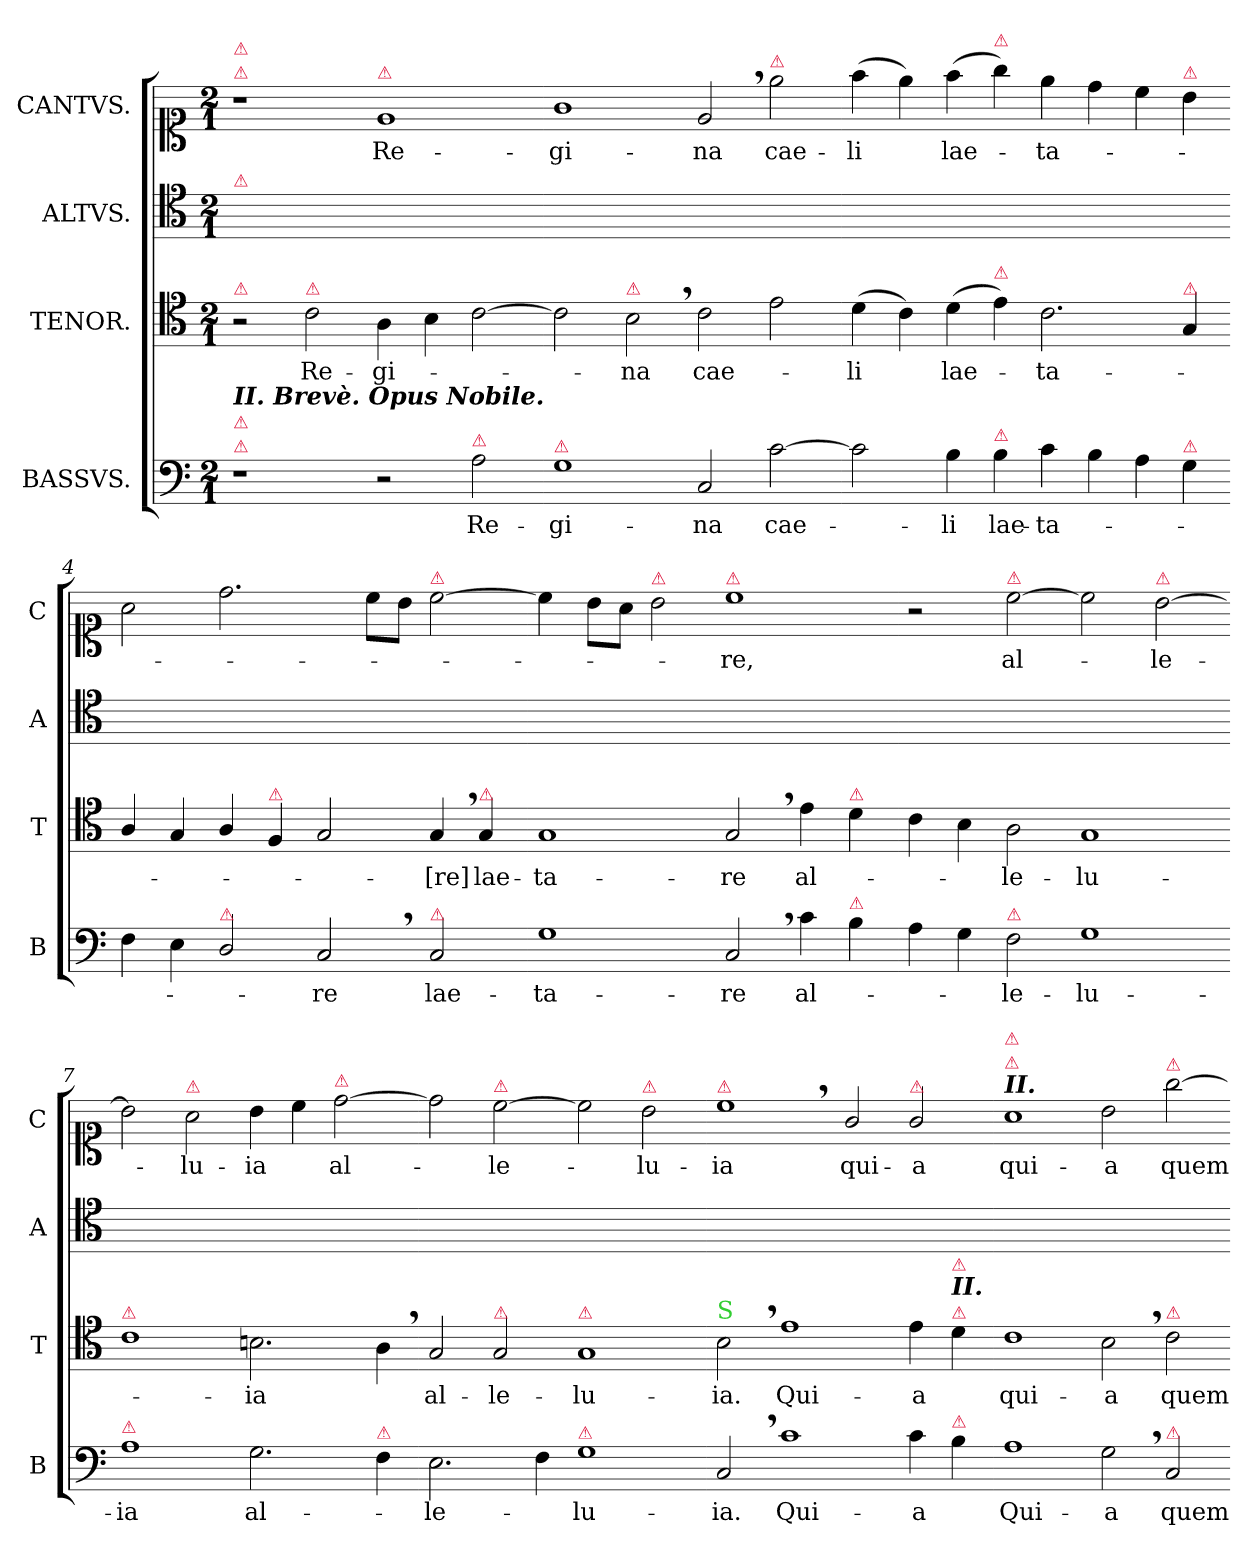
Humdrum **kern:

**kern	**text	**kern	**text	**kern	**kern	**text
*part4	*part4	*part3	*part3	*part2	*part1	*part1
*staff4	*staff4	*staff3	*staff3	*staff2	*staff1	*staff1
*I"BASSVS.	*	*I"TENOR.	*	*I"ALTVS.	*I"CANTVS.	*
*I'B	*	*I'T	*	*I'A	*I'C	*
*clefF4	*	*clefC4	*	*clefC4	*clefC1	*
*k[]	*	*k[]	*	*k[]	*k[]	*
*M2/1	*	*M2/1	*	*M2/1	*M2/1	*
=1	=1	=1	=1	=1	=1	=1
!	!	!	!	!	!LO:TX:a:color=crimson:t=⚠	!
!	!	!	!	!	!LO:TX:a:color=crimson:t=⚠	!
!	!	!	!	!LO:TX:a:color=crimson:t=⚠	!	!
!	!	!LO:TX:a:color=crimson:t=⚠	!	!	!	!
!LO:TX:a:color=crimson:t=⚠	!	!	!	!	!	!
!LO:TX:a:color=crimson:t=⚠	!	!	!	!	!	!
!LO:TX:a:Bi:t=II. Brevè. Opus Nobile.	!	!	!	!	!	!
1r	.	2r	.	0ryy	1r	.
!	!	!LO:TX:a:color=crimson:t=⚠	!	!	!	!
.	.	2c\	Re-	.	.	.
!	!	!	!	!	!LO:TX:a:color=crimson:t=⚠	!
2r	.	4A\	-gi-	.	1e	Re-
.	.	4B\	.	.	.	.
!LO:TX:a:color=crimson:t=⚠	!	!	!	!	!	!
2A\	Re-	[2c\	.	.	.	.
=2-	=2-	=2-	=2-	=2-	=2-	=2-
!LO:TX:a:color=crimson:t=⚠	!	!	!	!	!	!
1G	-gi-	2c\]	.	0ryy	1g	-gi-
!	!	!LO:TX:a:color=crimson:t=⚠	!	!	!	!
.	.	2B,\	-na	.	.	.
2C/	-na	2c\	cae-	.	2e,/	-na
!	!	!	!	!	!LO:TX:a:color=crimson:t=⚠	!
[2c\	cae-	2e\	.	.	2ee\	cae-
=3-	=3-	=3-	=3-	=3-	=3-	=3-
2c\]	.	(>4d\	-li	0ryy	(>4ff\	-li
.	.	4c\)	.	.	4ee\)	.
4B\	-li	(>4d\	lae-	.	(>4ff\	lae-
!	!	!	!	!	!LO:TX:a:color=crimson:t=⚠	!
!	!	!LO:TX:a:color=crimson:t=⚠	!	!	!	!
!LO:TX:a:color=crimson:t=⚠	!	!	!	!	!	!
4B\	lae-	4e\)	.	.	4gg\)	.
4c\	-ta-	2.c\	-ta-	.	4ee\	-ta-
4B\	.	.	.	.	4dd\	.
4A\	.	.	.	.	4cc\	.
!	!	!	!	!	!LO:TX:a:color=crimson:t=⚠	!
!	!	!LO:TX:a:color=crimson:t=⚠	!	!	!	!
!LO:TX:a:color=crimson:t=⚠	!	!	!	!	!	!
4G\	.	4G/	.	.	4b\	.
=4-	=4-	=4-	=4-	=4-	=4-	=4-
4F\	.	4A/	.	0ryy	2a\	.
4E\	.	4G/	.	.	.	.
!LO:TX:a:color=crimson:t=⚠	!	!	!	!	!	!
2D/	.	4A/	.	.	2.dd\	.
!	!	!LO:TX:a:color=crimson:t=⚠	!	!	!	!
.	.	4F/	.	.	.	.
2C,/	-re	2G/	.	.	.	.
.	.	.	.	.	8cc\L	.
.	.	.	.	.	8b\J	.
!	!	!	!	!	!LO:TX:a:color=crimson:t=⚠	!
!LO:TX:a:color=crimson:t=⚠	!	!	!	!	!	!
2C/	lae-	4G,/	-[re]	.	[2cc\	.
!	!	!LO:TX:a:color=crimson:t=⚠	!	!	!	!
.	.	4G/	lae-	.	.	.
=5-	=5-	=5-	=5-	=5-	=5-	=5-
1G	-ta-	1G	-ta-	0ryy	4cc!\]	.
.	.	.	.	.	8b\L	.
.	.	.	.	.	8a\J	.
!	!	!	!	!	!LO:TX:a:color=crimson:t=⚠	!
.	.	.	.	.	2b\	.
!	!	!	!	!	!LO:TX:a:color=crimson:t=⚠	!
2C,/	-re	2G,/	-re	.	1cc	-re,
4c\	al-	4e\	al-	.	.	.
!	!	!LO:TX:a:color=crimson:t=⚠	!	!	!	!
!LO:TX:a:color=crimson:t=⚠	!	!	!	!	!	!
4B\	.	4d\	.	.	.	.
=6-	=6-	=6-	=6-	=6-	=6-	=6-
4A\	.	4c\	.	0ryy	2r	.
4G\	.	4B\	.	.	.	.
!	!	!	!	!	!LO:TX:a:color=crimson:t=⚠	!
!LO:TX:a:color=crimson:t=⚠	!	!	!	!	!	!
2F\	-le-	2A\	-le-	.	[2cc\	al-
1G	-lu-	1G	-lu-	.	2cc\]	.
!	!	!	!	!	!LO:TX:a:color=crimson:t=⚠	!
.	.	.	.	.	[2b\	-le-
=7-	=7-	=7-	=7-	=7-	=7-	=7-
!	!	!LO:TX:a:color=crimson:t=⚠	!	!	!	!
!LO:TX:a:color=crimson:t=⚠	!	!	!	!	!	!
1A	-ia	1c	.	0ryy	2b\]	.
!	!	!	!	!	!LO:TX:a:color=crimson:t=⚠	!
.	.	.	.	.	2a\	-lu-
2.G\	al-	2.Bn\	-ia	.	4b\	-ia
.	.	.	.	.	4cc\	.
!	!	!	!	!	!LO:TX:a:color=crimson:t=⚠	!
.	.	.	.	.	[2dd\	al-
!LO:TX:a:color=crimson:t=⚠	!	!	!	!	!	!
4F\	.	4A,\	.	.	.	.
=8-	=8-	=8-	=8-	=8-	=8-	=8-
2.E\	-le-	2G/	al-	0ryy	2dd\]	.
!	!	!	!	!	!LO:TX:a:color=crimson:t=⚠	!
!	!	!LO:TX:a:color=crimson:t=⚠	!	!	!	!
.	.	2G/	-le-	.	[2cc\	-le-
4F\	.	.	.	.	.	.
!	!	!LO:TX:a:color=crimson:t=⚠	!	!	!	!
!LO:TX:a:color=crimson:t=⚠	!	!	!	!	!	!
1G	-lu-	1G	-lu-	.	2cc\]	.
!	!	!	!	!	!LO:TX:a:color=crimson:t=⚠	!
.	.	.	.	.	2b\	-lu-
=9-	=9-	=9-	=9-	=9-	=9-	=9-
!	!	!	!	!	!LO:TX:a:color=crimson:t=⚠	!
!	!	!LO:TX:a:color=limegreen:t=S	!	!	!	!
2C,/	-ia.	2B,\	-ia.	0ryy	1cc,	-ia
1c	Qui-	1e	Qui-	.	.	.
.	.	.	.	.	2g/	qui-
!	!	!	!	!	!LO:TX:a:color=crimson:t=⚠	!
4c\	-a	4e\	-a	.	2g/	-a
!	!	!LO:TX:a:color=crimson:t=⚠	!	!	!	!
!	!	!LO:TX:a:Bi:t=II.	!	!	!	!
!	!	!LO:TX:a:color=crimson:t=⚠	!	!	!	!
!LO:TX:a:color=crimson:t=⚠	!	!	!	!	!	!
4B\	.	4d\	.	.	.	.
=10-	=10-	=10-	=10-	=10-	=10-	=10-
!	!	!	!	!	!LO:TX:a:Bi:t=II.	!
!	!	!	!	!	!LO:TX:a:color=crimson:t=⚠	!
!	!	!	!	!	!LO:TX:a:color=crimson:t=⚠	!
!	!LO:LY:i	!	!	!	!	!
1A	Qui-	1c	qui-	0ryy	1a	qui-
!	!LO:LY:i	!	!	!	!	!
2G,\	-a	2B,\	-a	.	2b\	-a
!	!	!	!	!	!LO:TX:a:color=crimson:t=⚠	!
!	!	!LO:TX:a:color=crimson:t=⚠	!	!	!	!
!LO:TX:a:color=crimson:t=⚠	!	!	!	!	!	!
2C/	quem	2c\	quem	.	[2gg\	quem
=-	=-	=-	=-	=-	=-	=-
*-	*-	*-	*-	*-	*-	*-
